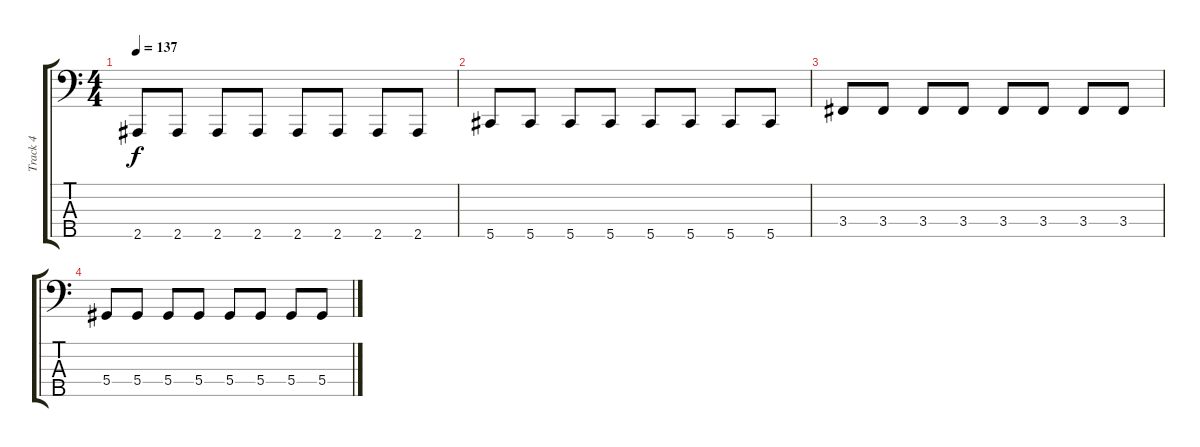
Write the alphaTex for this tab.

\track ("Track 4" "Track 4") {instrument electricbassfinger}
\staff {score tabs}
\tuning (Gb2 Db2 Ab1 Eb1 Ab0) {hide}
\ts (4 4)
\tempo 137
\clef f4
\ks c
2.5.8{dy f} 2.5.8 2.5.8 2.5.8 2.5.8 2.5.8 2.5.8 2.5.8 |
5.5.8 5.5.8 5.5.8 5.5.8 5.5.8 5.5.8 5.5.8 5.5.8 |
3.4.8 3.4.8 3.4.8 3.4.8 3.4.8 3.4.8 3.4.8 3.4.8 |
5.4.8 5.4.8 5.4.8 5.4.8 5.4.8 5.4.8 5.4.8 5.4.8
